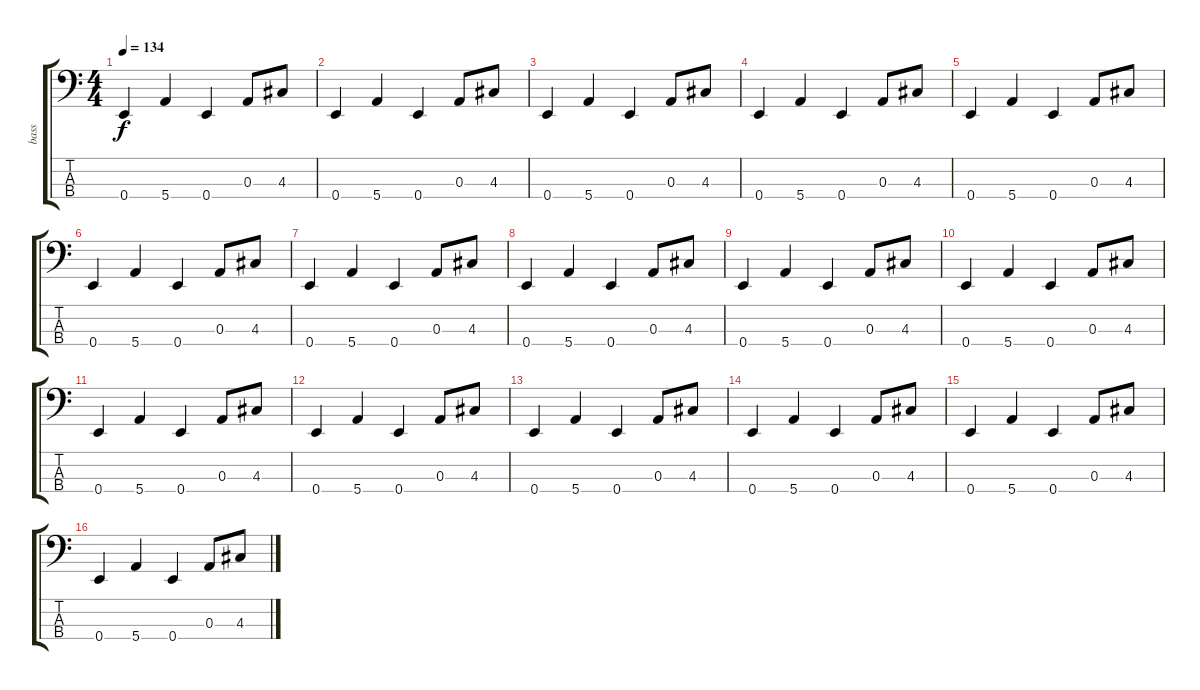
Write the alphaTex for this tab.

\track ("bass" "bass") {instrument electricbasspick}
\staff {score tabs}
\tuning (G2 D2 A1 E1) {hide}
\ts (4 4)
\tempo 134
\clef f4
\ks c
0.4.4{dy f instrument electricbasspick} 5.4.4 0.4.4 0.3.8 4.3.8 |
0.4.4 5.4.4 0.4.4 0.3.8 4.3.8 |
0.4.4 5.4.4 0.4.4 0.3.8 4.3.8 |
0.4.4 5.4.4 0.4.4 0.3.8 4.3.8 |
0.4.4 5.4.4 0.4.4 0.3.8 4.3.8 |
0.4.4 5.4.4 0.4.4 0.3.8 4.3.8 |
0.4.4 5.4.4 0.4.4 0.3.8 4.3.8 |
0.4.4 5.4.4 0.4.4 0.3.8 4.3.8 |
0.4.4 5.4.4 0.4.4 0.3.8 4.3.8 |
0.4.4 5.4.4 0.4.4 0.3.8 4.3.8 |
0.4.4 5.4.4 0.4.4 0.3.8 4.3.8 |
0.4.4 5.4.4 0.4.4 0.3.8 4.3.8 |
0.4.4 5.4.4 0.4.4 0.3.8 4.3.8 |
0.4.4 5.4.4 0.4.4 0.3.8 4.3.8 |
0.4.4 5.4.4 0.4.4 0.3.8 4.3.8 |
0.4.4 5.4.4 0.4.4 0.3.8 4.3.8
